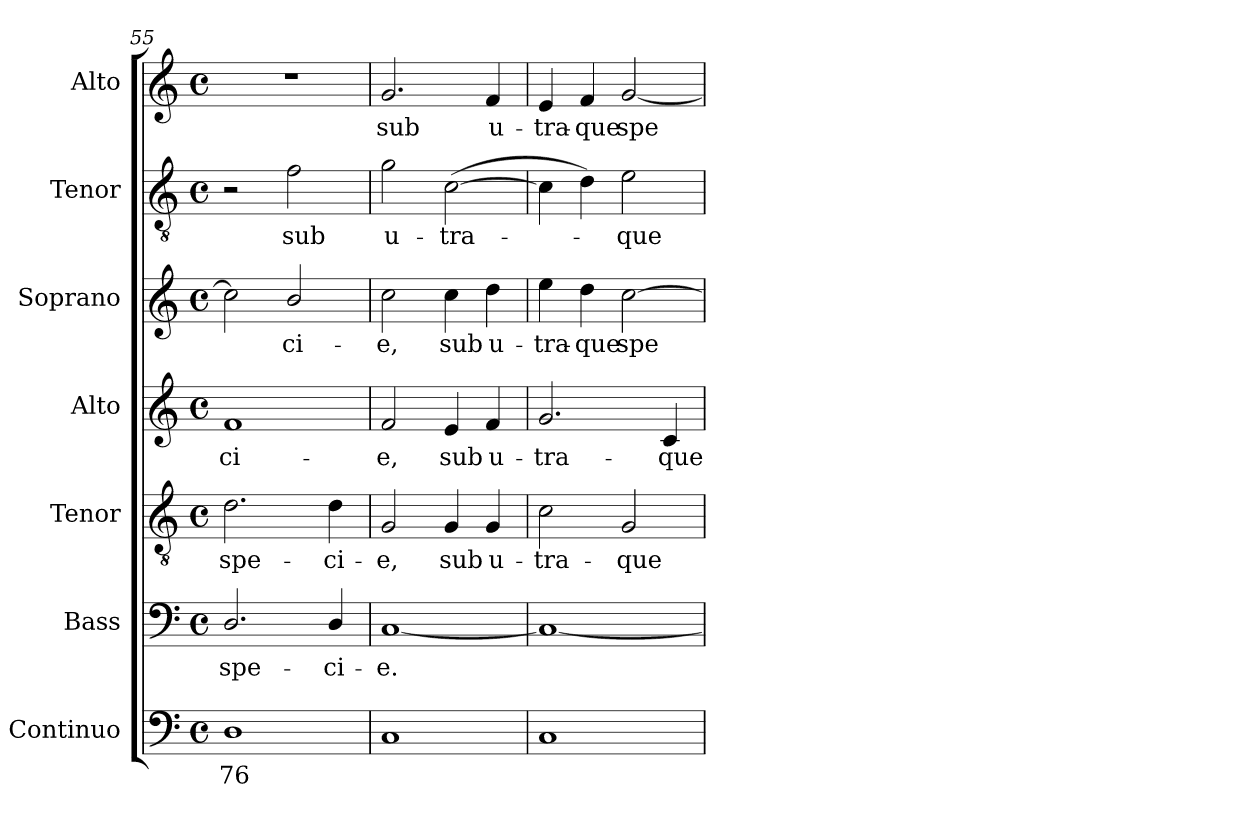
**kern	**text	**kern	**text	**kern	**text	**kern	**text	**kern	**text	**kern	**text	**kern	**text
*part7	*part7	*part6	*part6	*part5	*part5	*part4	*part4	*part3	*part3	*part2	*part2	*part1	*part1
*staff7	*staff7	*staff6	*staff6	*staff5	*staff5	*staff4	*staff4	*staff3	*staff3	*staff2	*staff2	*staff1	*staff1
*I"Continuo	*	*I"Bass	*	*I"Tenor	*	*I"Alto	*	*I"Soprano	*	*I"Tenor	*	*I"Alto	*
*I'Cont.	*	*I'B.	*	*I'T.	*	*I'A.	*	*I'S.	*	*I'T.	*	*I'A.	*
*clefF4	*	*clefF4	*	*clefGv2	*	*clefG2	*	*clefG2	*	*clefGv2	*	*clefG2	*
*	*	*	*	*ITrd7c12	*	*	*	*	*	*ITrd7c12	*	*	*
*k[]	*	*k[]	*	*k[]	*	*k[]	*	*k[]	*	*k[]	*	*k[]	*
*C:	*	*C:	*	*C:	*	*C:	*	*C:	*	*C:	*	*C:	*
*M4/4	*	*M4/4	*	*M4/4	*	*M4/4	*	*M4/4	*	*M4/4	*	*M4/4	*
*met(c)	*	*met(c)	*	*met(c)	*	*met(c)	*	*met(c)	*	*met(c)	*	*met(c)	*
=55	=55	=55	=55	=55	=55	=55	=55	=55	=55	=55	=55	=55	=55
!	!LO:LY:b:color=#000000	!	!	!	!	!	!	!	!	!	!	!	!
!	!	!	!LO:LY:b:color=#000000	!	!	!	!	!	!	!	!	!	!
!	!	!	!	!	!LO:LY:b:color=#000000	!	!	!	!	!	!	!	!
!	!	!	!	!	!	!	!LO:LY:b:color=#000000	!	!	!	!	!	!
1Di	76	2.Di/	spe-	2.Di\	spe-	1fi	-ci-	2cci\]	.	2r	.	1r	.
!	!	!	!	!	!	!	!	!	!LO:LY:b:color=#000000	!	!	!	!
!	!	!	!	!	!	!	!	!	!	!	!LO:LY:b:color=#000000	!	!
.	.	.	.	.	.	.	.	2bi/	-ci-	2Fi\	sub	.	.
!	!	!	!LO:LY:b:color=#000000	!	!	!	!	!	!	!	!	!	!
!	!	!	!	!	!LO:LY:b:color=#000000	!	!	!	!	!	!	!	!
.	.	4Di/	-ci-	4Di\	-ci-	.	.	.	.	.	.	.	.
=56	=56	=56	=56	=56	=56	=56	=56	=56	=56	=56	=56	=56	=56
!	!	!	!LO:LY:b:color=#000000	!	!	!	!	!	!	!	!	!	!
!	!	!	!	!	!LO:LY:b:color=#000000	!	!	!	!	!	!	!	!
!	!	!	!	!	!	!	!LO:LY:b:color=#000000	!	!	!	!	!	!
!	!	!	!	!	!	!	!	!	!LO:LY:b:color=#000000	!	!	!	!
!	!	!	!	!	!	!	!	!	!	!	!LO:LY:b:color=#000000	!	!
!	!	!	!	!	!	!	!	!	!	!	!	!	!LO:LY:b:color=#000000
1Ci	.	[<1Ci	-e.	2GGi/	-e,	2fi/	-e,	2cci\	-e,	2Gi\	u-	2.gi/	sub
!	!	!	!	!	!LO:LY:b:color=#000000	!	!	!	!	!	!	!	!
!	!	!	!	!	!	!	!LO:LY:b:color=#000000	!	!	!	!	!	!
!	!	!	!	!	!	!	!	!	!LO:LY:b:color=#000000	!	!	!	!
!	!	!	!	!	!	!	!	!	!	!	!LO:LY:b:color=#000000	!	!
.	.	.	.	4GGi/	sub	4ei/	sub	4cci\	sub	([>2Ci\	-tra-	.	.
!	!	!	!	!	!LO:LY:b:color=#000000	!	!	!	!	!	!	!	!
!	!	!	!	!	!	!	!LO:LY:b:color=#000000	!	!	!	!	!	!
!	!	!	!	!	!	!	!	!	!LO:LY:b:color=#000000	!	!	!	!
!	!	!	!	!	!	!	!	!	!	!	!	!	!LO:LY:b:color=#000000
.	.	.	.	4GGi/	u-	4fi/	u-	4ddi\	u-	.	.	4fi/	u-
=57	=57	=57	=57	=57	=57	=57	=57	=57	=57	=57	=57	=57	=57
!	!	!	!	!	!LO:LY:b:color=#000000	!	!	!	!	!	!	!	!
!	!	!	!	!	!	!	!LO:LY:b:color=#000000	!	!	!	!	!	!
!	!	!	!	!	!	!	!	!	!LO:LY:b:color=#000000	!	!	!	!
!	!	!	!	!	!	!	!	!	!	!	!	!	!LO:LY:b:color=#000000
1Ci	.	1Ci_<	.	2Ci\	-tra-	2.gi/	-tra-	4eei\	-tra-	4Ci\]	.	4ei/	-tra-
!	!	!	!	!	!	!	!	!	!LO:LY:b:color=#000000	!	!	!	!
!	!	!	!	!	!	!	!	!	!	!	!	!	!LO:LY:b:color=#000000
.	.	.	.	.	.	.	.	4ddi\	-que	4Di\)	.	4fi/	-que
!	!	!	!	!	!LO:LY:b:color=#000000	!	!	!	!	!	!	!	!
!	!	!	!	!	!	!	!	!	!LO:LY:b:color=#000000	!	!	!	!
!	!	!	!	!	!	!	!	!	!	!	!LO:LY:b:color=#000000	!	!
!	!	!	!	!	!	!	!	!	!	!	!	!	!LO:LY:b:color=#000000
.	.	.	.	2GGi/	-que	.	.	[>2cci\	spe-	2Ei\	-que	[<2gi/	spe-
!	!	!	!	!	!	!	!LO:LY:b:color=#000000	!	!	!	!	!	!
.	.	.	.	.	.	4ci/	-que	.	.	.	.	.	.
=	=	=	=	=	=	=	=	=	=	=	=	=	=
*-	*-	*-	*-	*-	*-	*-	*-	*-	*-	*-	*-	*-	*-
